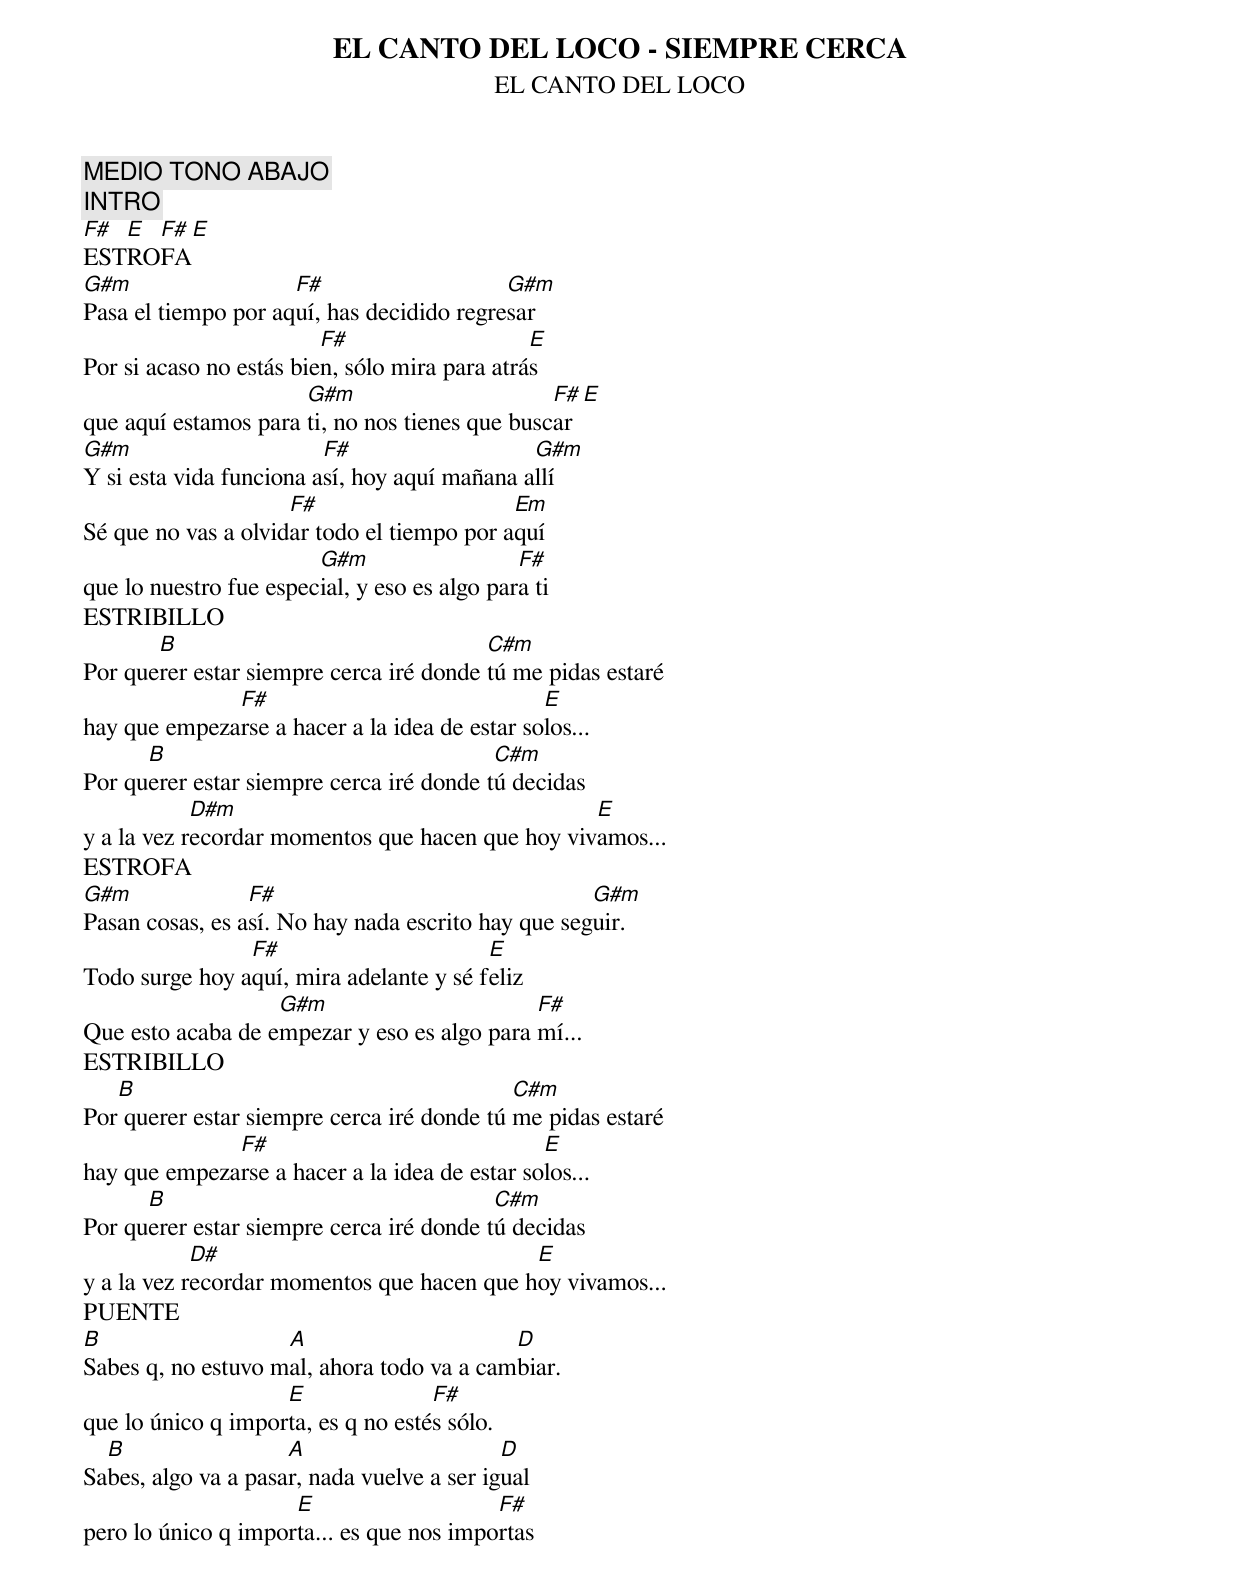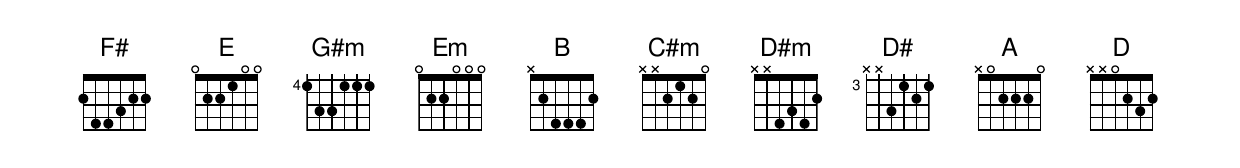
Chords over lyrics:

EL CANTO DEL LOCO - SIEMPRE CERCA
EL CANTO DEL LOCO
MEDIO TONO ABAJO
INTRO
F# E F# E
ESTROFA
G#m                  F#                    G#m
Pasa el tiempo por aquí, has decidido regresar
                         F#                    E
Por si acaso no estás bien, sólo mira para atrás
                      G#m                       F# E
que aquí estamos para ti, no nos tienes que buscar
G#m                      F#                   G#m
Y si esta vida funciona así, hoy aquí mañana allí
                     F#                     Em
Sé que no vas a olvidar todo el tiempo por aquí
                        G#m                   F#
que lo nuestro fue especial, y eso es algo para ti
ESTRIBILLO
       B                                 C#m
Por querer estar siempre cerca iré donde tú me pidas estaré
              F#                               E
hay que empezarse a hacer a la idea de estar solos...
      B                                   C#m
Por querer estar siempre cerca iré donde tú decidas
            D#m                                   E
y a la vez recordar momentos que hacen que hoy vivamos...
ESTROFA
G#m              F#                                 G#m
Pasan cosas, es así. No hay nada escrito hay que seguir.
                F#                       E
Todo surge hoy aquí, mira adelante y sé feliz
                   G#m                       F#
Que esto acaba de empezar y eso es algo para mí...
ESTRIBILLO
   B                                        C#m
Por querer estar siempre cerca iré donde tú me pidas estaré
              F#                               E
hay que empezarse a hacer a la idea de estar solos...
      B                                   C#m
Por querer estar siempre cerca iré donde tú decidas
            D#                              E
y a la vez recordar momentos que hacen que hoy vivamos...
PUENTE
B                   A                      D
Sabes q, no estuvo mal, ahora todo va a cambiar.
                    E               F#
que lo único q importa, es q no estés sólo.
  B                  A                      D
Sabes, algo va a pasar, nada vuelve a ser igual
                     E                    F#
pero lo único q importa... es que nos importas
